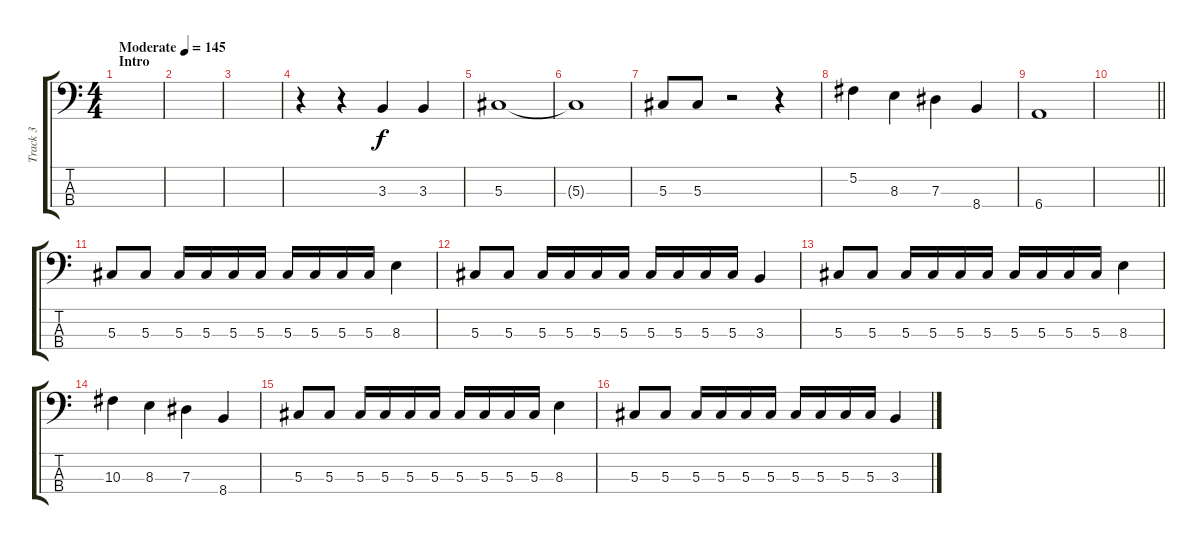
\track ("Track 3" "Track 3") {instrument electricbasspick}
\staff {score tabs}
\tuning (Gb2 Db2 Ab1 Eb1) {hide}
\ts (4 4)
\section ("" "Intro")
\tempo (145 "Moderate")
\clef f4
\ks c
|
|
|
r.4 r.4 3.3.4 3.3.4 |
5.3.1 |
5.3{t}.1 |
5.3.8 5.3.8 r.2 r.4 |
5.2.4 8.3.4 7.3.4 8.4.4 |
6.4.1 |
\barLineRight lightlight
|
\section ("" "")
5.3.8 5.3.8 5.3.16 5.3.16 5.3.16 5.3.16 5.3.16 5.3.16 5.3.16 5.3.16 8.3.4 |
5.3.8 5.3.8 5.3.16 5.3.16 5.3.16 5.3.16 5.3.16 5.3.16 5.3.16 5.3.16 3.3.4 |
5.3.8 5.3.8 5.3.16 5.3.16 5.3.16 5.3.16 5.3.16 5.3.16 5.3.16 5.3.16 8.3.4 |
10.3.4 8.3.4 7.3.4 8.4.4 |
5.3.8 5.3.8 5.3.16 5.3.16 5.3.16 5.3.16 5.3.16 5.3.16 5.3.16 5.3.16 8.3.4 |
5.3.8 5.3.8 5.3.16 5.3.16 5.3.16 5.3.16 5.3.16 5.3.16 5.3.16 5.3.16 3.3.4
